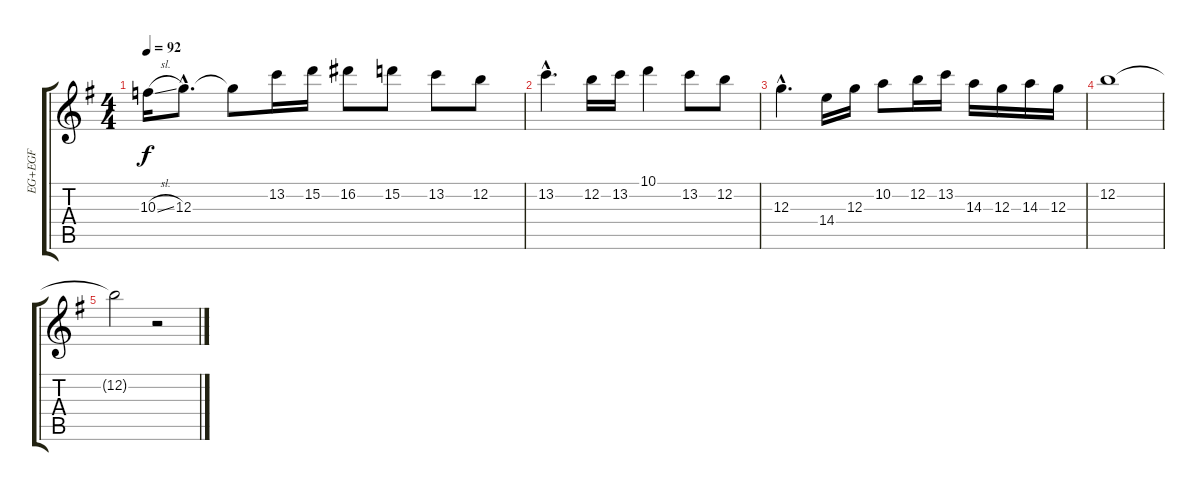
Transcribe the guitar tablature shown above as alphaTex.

\track ("EG+EGF" "EG+EGF") {instrument overdrivenguitar}
\staff {score tabs}
\tuning (E4 B3 G3 D3 A2 E2) {hide}
\ts (4 4)
\tempo 92
\clef g2
\ks g
10.3{sl}.16{dy f} 12.3{hac}.8{d} 12.3{t}.8 13.2.16 15.2.16 16.2.8 15.2.8 13.2.8 12.2.8 |
13.2{hac}.4{d} 12.2.16 13.2.16 10.1.4 13.2.8 12.2.8 |
12.3{hac}.4{d} 14.4.16 12.3.16 10.2.8 12.2.16 13.2.16 14.3.16 12.3.16 14.3.16 12.3.16 |
12.2.1 |
12.2{t}.2 r.2
